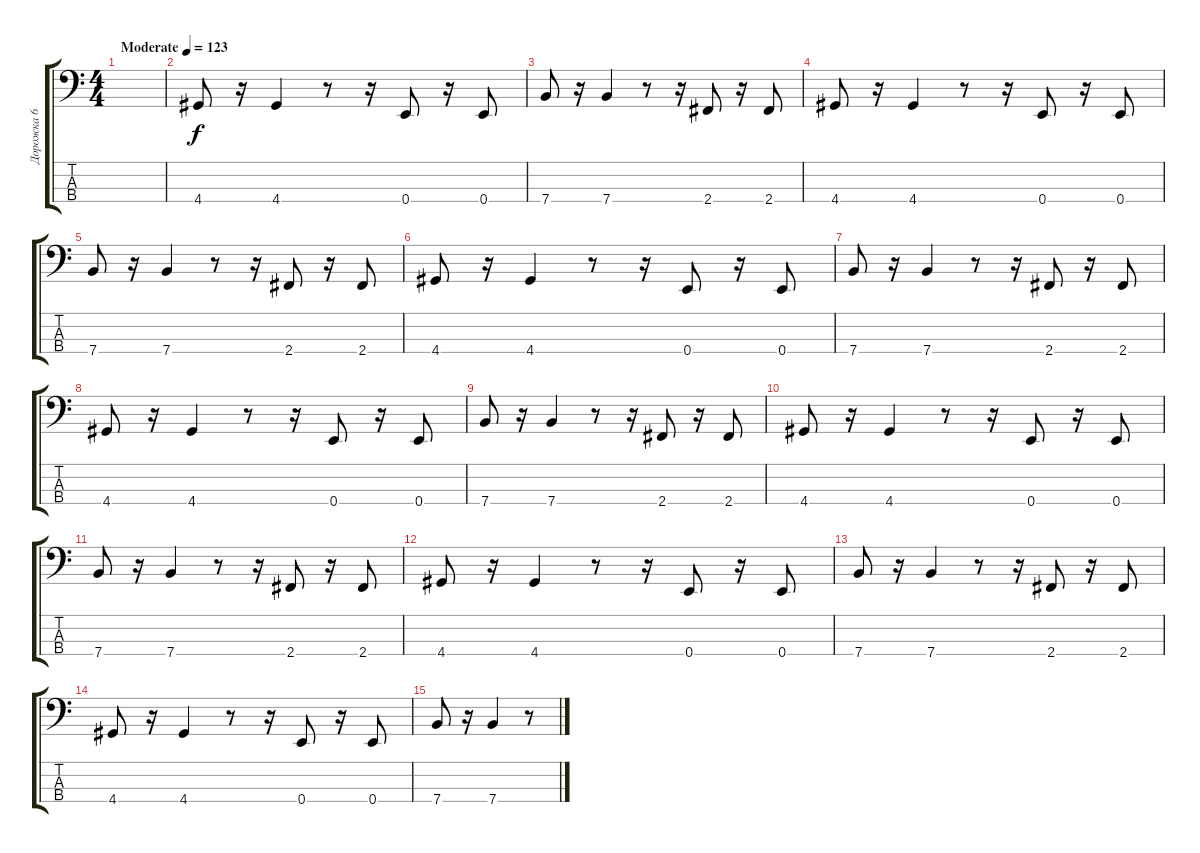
\track ("Дорожка 6" "Дорожка 6") {solo instrument electricbassfinger}
\staff {score tabs}
\tuning (G2 D2 A1 E1) {hide}
\ts (4 4)
\tempo (123 "Moderate")
\clef f4
\ks c
|
4.4.8 r.16 4.4.4 r.8 r.16 0.4.8 r.16 0.4.8 |
7.4.8 r.16 7.4.4 r.8 r.16 2.4.8 r.16 2.4.8 |
4.4.8 r.16 4.4.4 r.8 r.16 0.4.8 r.16 0.4.8 |
7.4.8 r.16 7.4.4 r.8 r.16 2.4.8 r.16 2.4.8 |
4.4.8 r.16 4.4.4 r.8 r.16 0.4.8 r.16 0.4.8 |
7.4.8 r.16 7.4.4 r.8 r.16 2.4.8 r.16 2.4.8 |
4.4.8 r.16 4.4.4 r.8 r.16 0.4.8 r.16 0.4.8 |
7.4.8 r.16 7.4.4 r.8 r.16 2.4.8 r.16 2.4.8 |
4.4.8 r.16 4.4.4 r.8 r.16 0.4.8 r.16 0.4.8 |
7.4.8 r.16 7.4.4 r.8 r.16 2.4.8 r.16 2.4.8 |
4.4.8 r.16 4.4.4 r.8 r.16 0.4.8 r.16 0.4.8 |
7.4.8 r.16 7.4.4 r.8 r.16 2.4.8 r.16 2.4.8 |
4.4.8 r.16 4.4.4 r.8 r.16 0.4.8 r.16 0.4.8 |
7.4.8 r.16 7.4.4 r.8
